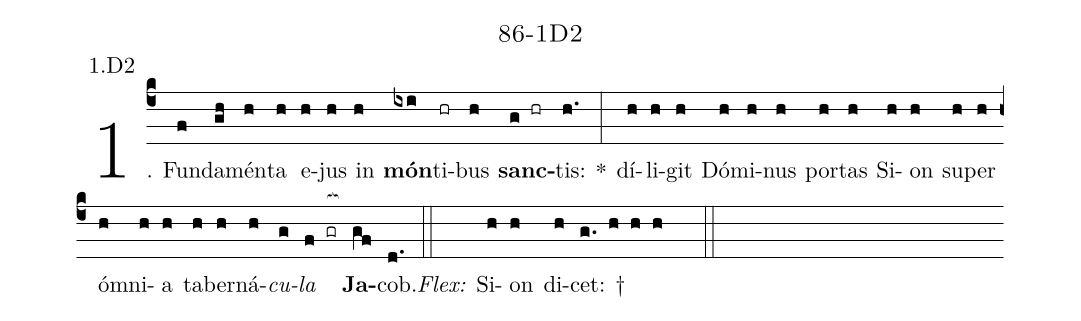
name: 86-1D2;
annotation: 1.D2;
%%
(c4)1. Fun(f)da(gh)mén(h)ta(h) e(h)jus(h) in(h) <b>món</b>(ixi)ti(hr)bus(h) <b>sanc</b>(g hr)tis:(h.) *(:) dí(h)li(h)git(h) Dó(h)mi(h)nus(h) por(h)tas(h) Si(h)on(h) su(h)per(h) óm(h)ni(h)a(h) ta(h)ber(h)ná(h)<i>cu</i>(g)<i>la</i>(f gr[ocb:1{]) <b>Ja</b>(gf[ocb:0}])cob.(d.) (::)
<i>Flex:</i>()  Si(h)on(h) di(h)cet: †(g. h h h  ::)
